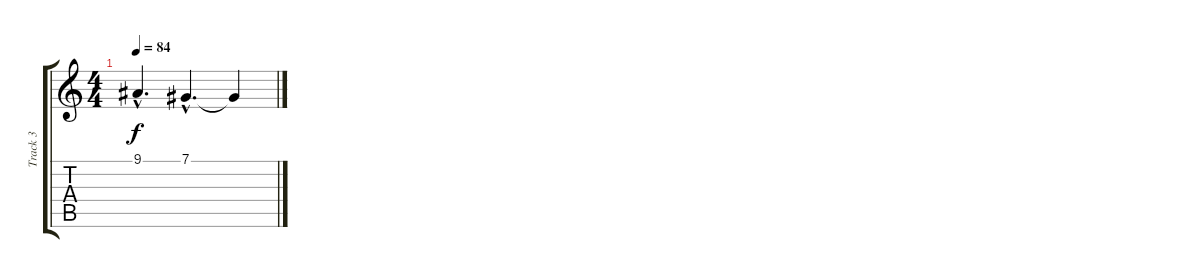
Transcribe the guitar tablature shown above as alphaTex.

\track ("Track 3" "Track 3") {instrument violin}
\staff {score tabs}
\tuning (Db4 Ab3 E3 B2 Gb2 Db2) {hide}
\ts (4 4)
\tempo 84
\clef g2
\ks c
9.1{hac}.4{d dy f} 7.1{hac}.4{d} 7.1{t}.4
